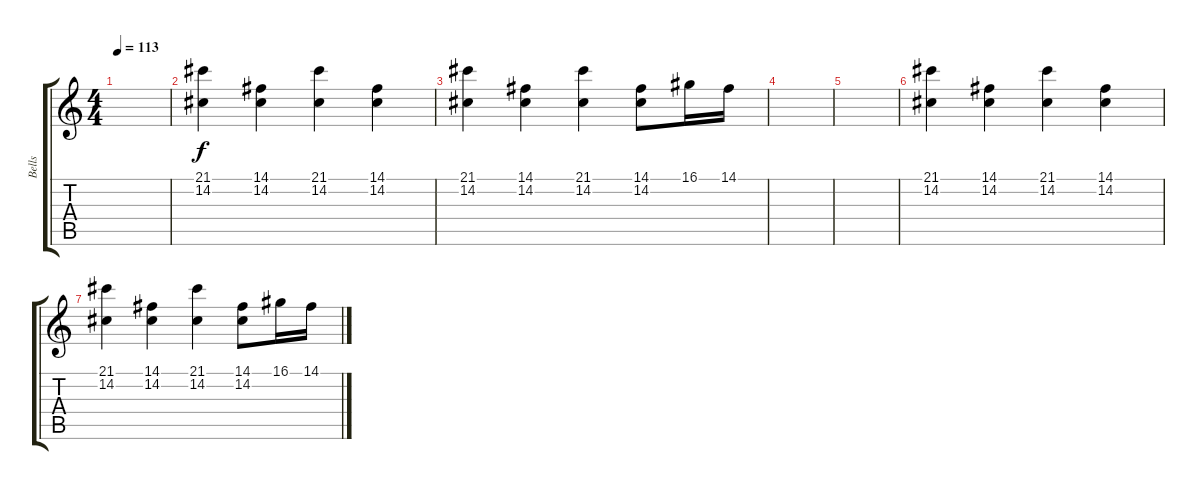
\track ("Bells" "Bells") {instrument tinklebell}
\staff {score tabs}
\tuning (E4 B3 G3 D3 A2 E2) {hide}
\ts (4 4)
\tempo 113
\clef g2
\ks c
|
(21.1 14.2).4 (14.1 14.2).4 (21.1 14.2).4 (14.1 14.2).4 |
(21.1 14.2).4 (14.1 14.2).4 (21.1 14.2).4 (14.1 14.2).8 16.1.16 14.1.16 |
|
|
(21.1 14.2).4 (14.1 14.2).4 (21.1 14.2).4 (14.1 14.2).4 |
(21.1 14.2).4 (14.1 14.2).4 (21.1 14.2).4 (14.1 14.2).8 16.1.16 14.1.16
